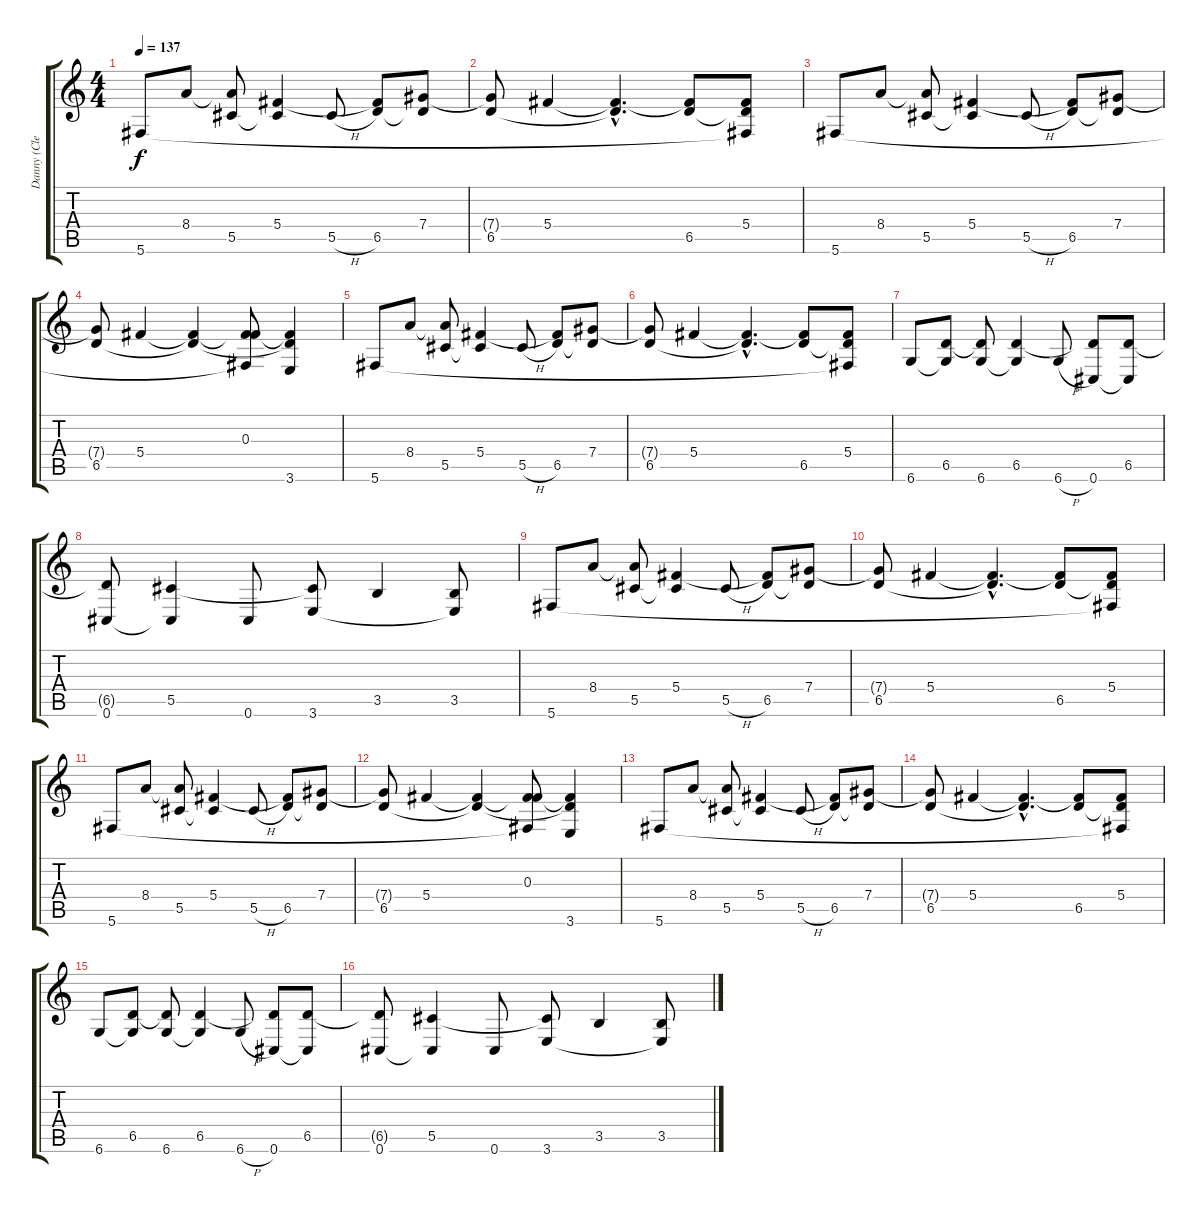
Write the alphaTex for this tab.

\track ("Danny (Clean)" "Danny (Cle") {instrument electricguitarclean}
\staff {score tabs}
\tuning (Eb4 Bb3 Gb3 Db3 Ab2 Db2) {hide}
\ts (4 4)
\tempo 137
\clef g2
\ks c
5.6.8{dy f volume 13 instrument electricguitarclean} 8.4.8 (8.4{t} 5.5).8 (5.4 5.5{t}).4 5.5{h}.8 (5.4{t} 6.5).8 (7.4 6.5{t}).8 |
(7.4{t} 6.5).8 5.4.4 (5.4{hac t} 6.5{hac t}).4{d} (5.4{t} 6.5).8 (5.4 6.5{t} 5.6{t}).8 |
5.6.8 8.4.8 (8.4{t} 5.5).8 (5.4 5.5{t}).4 5.5{h}.8 (5.4{t} 6.5).8 (7.4 6.5{t}).8 |
(7.4{t} 6.5).8 5.4.4 (5.4{t} 6.5{t}).4 (0.3 5.4{t} 5.6{t}).8 (0.3{t} 6.5{t} 3.6).4 |
5.6.8 8.4.8 (8.4{t} 5.5).8 (5.4 5.5{t}).4 5.5{h}.8 (5.4{t} 6.5).8 (7.4 6.5{t}).8 |
(7.4{t} 6.5).8 5.4.4 (5.4{hac t} 6.5{hac t}).4{d} (5.4{t} 6.5).8 (5.4 6.5{t} 5.6{t}).8 |
6.6.8 (6.5 6.6{t}).8 (6.5{t} 6.6).8 (6.5 6.6{t}).4 6.6{h}.8 (6.5{t} 0.6).8 (6.5 0.6{t}).8 |
(6.5{t} 0.6).8 (5.5 0.6{t}).4 0.6.8 (5.5{t} 3.6).8 3.5.4 (3.5 3.6{t}).8 |
5.6.8 8.4.8 (8.4{t} 5.5).8 (5.4 5.5{t}).4 5.5{h}.8 (5.4{t} 6.5).8 (7.4 6.5{t}).8 |
(7.4{t} 6.5).8 5.4.4 (5.4{hac t} 6.5{hac t}).4{d} (5.4{t} 6.5).8 (5.4 6.5{t} 5.6{t}).8 |
5.6.8 8.4.8 (8.4{t} 5.5).8 (5.4 5.5{t}).4 5.5{h}.8 (5.4{t} 6.5).8 (7.4 6.5{t}).8 |
(7.4{t} 6.5).8 5.4.4 (5.4{t} 6.5{t}).4 (0.3 5.4{t} 5.6{t}).8 (0.3{t} 6.5{t} 3.6).4 |
5.6.8 8.4.8 (8.4{t} 5.5).8 (5.4 5.5{t}).4 5.5{h}.8 (5.4{t} 6.5).8 (7.4 6.5{t}).8 |
(7.4{t} 6.5).8 5.4.4 (5.4{hac t} 6.5{hac t}).4{d} (5.4{t} 6.5).8 (5.4 6.5{t} 5.6{t}).8 |
6.6.8 (6.5 6.6{t}).8 (6.5{t} 6.6).8 (6.5 6.6{t}).4 6.6{h}.8 (6.5{t} 0.6).8 (6.5 0.6{t}).8 |
(6.5{t} 0.6).8 (5.5 0.6{t}).4 0.6.8 (5.5{t} 3.6).8 3.5.4 (3.5 3.6{t}).8
